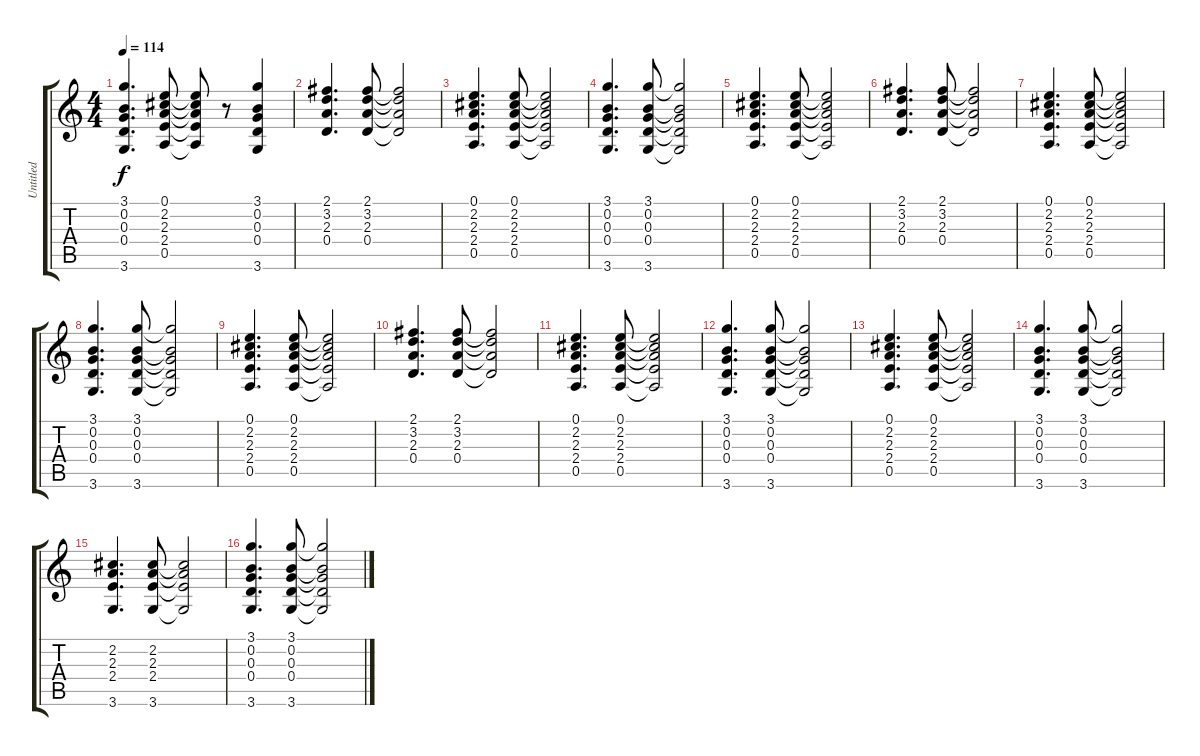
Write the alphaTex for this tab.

\track ("Untitled" "Untitled") {instrument electricguitarclean}
\staff {score tabs}
\tuning (E4 B3 G3 D3 A2 E2) {hide}
\ts (4 4)
\tempo 114
\clef g2
\ks c
(3.1 0.2 0.3 0.4 3.6).4{d dy f} (0.1 2.2 2.3 2.4 0.5).8 (0.1{t} 2.2{t} 2.3{t} 2.4{t} 0.5{t}).8 r.8 (3.1 0.2 0.3 0.4 3.6).4 |
(2.1 3.2 2.3 0.4).4{d} (2.1 3.2 2.3 0.4).8 (2.1{t} 3.2{t} 2.3{t} 0.4{t}).2 |
(0.1 2.2 2.3 2.4 0.5).4{d} (0.1 2.2 2.3 2.4 0.5).8 (0.1{t} 2.2{t} 2.3{t} 2.4{t} 0.5{t}).2 |
(3.1 0.2 0.3 0.4 3.6).4{d} (3.1 0.2 0.3 0.4 3.6).8 (3.1{t} 0.2{t} 0.3{t} 0.4{t} 3.6{t}).2 |
(0.1 2.2 2.3 2.4 0.5).4{d} (0.1 2.2 2.3 2.4 0.5).8 (0.1{t} 2.2{t} 2.3{t} 2.4{t} 0.5{t}).2 |
(2.1 3.2 2.3 0.4).4{d} (2.1 3.2 2.3 0.4).8 (2.1{t} 3.2{t} 2.3{t} 0.4{t}).2 |
(0.1 2.2 2.3 2.4 0.5).4{d} (0.1 2.2 2.3 2.4 0.5).8 (0.1{t} 2.2{t} 2.3{t} 2.4{t} 0.5{t}).2 |
(3.1 0.2 0.3 0.4 3.6).4{d} (3.1 0.2 0.3 0.4 3.6).8 (3.1{t} 0.2{t} 0.3{t} 0.4{t} 3.6{t}).2 |
(0.1 2.2 2.3 2.4 0.5).4{d} (0.1 2.2 2.3 2.4 0.5).8 (0.1{t} 2.2{t} 2.3{t} 2.4{t} 0.5{t}).2 |
(2.1 3.2 2.3 0.4).4{d} (2.1 3.2 2.3 0.4).8 (2.1{t} 3.2{t} 2.3{t} 0.4{t}).2 |
(0.1 2.2 2.3 2.4 0.5).4{d} (0.1 2.2 2.3 2.4 0.5).8 (0.1{t} 2.2{t} 2.3{t} 2.4{t} 0.5{t}).2 |
(3.1 0.2 0.3 0.4 3.6).4{d} (3.1 0.2 0.3 0.4 3.6).8 (3.1{t} 0.2{t} 0.3{t} 0.4{t} 3.6{t}).2 |
(0.1 2.2 2.3 2.4 0.5).4{d} (0.1 2.2 2.3 2.4 0.5).8 (0.1{t} 2.2{t} 2.3{t} 2.4{t} 0.5{t}).2 |
(3.1 0.2 0.3 0.4 3.6).4{d} (3.1 0.2 0.3 0.4 3.6).8 (3.1{t} 0.2{t} 0.3{t} 0.4{t} 3.6{t}).2 |
(2.2 2.3 2.4 3.6).4{d} (2.2 2.3 2.4 3.6).8 (2.2{t} 2.3{t} 2.4{t} 3.6{t}).2 |
(3.1 0.2 0.3 0.4 3.6).4{d} (3.1 0.2 0.3 0.4 3.6).8 (3.1{t} 0.2{t} 0.3{t} 0.4{t} 3.6{t}).2
